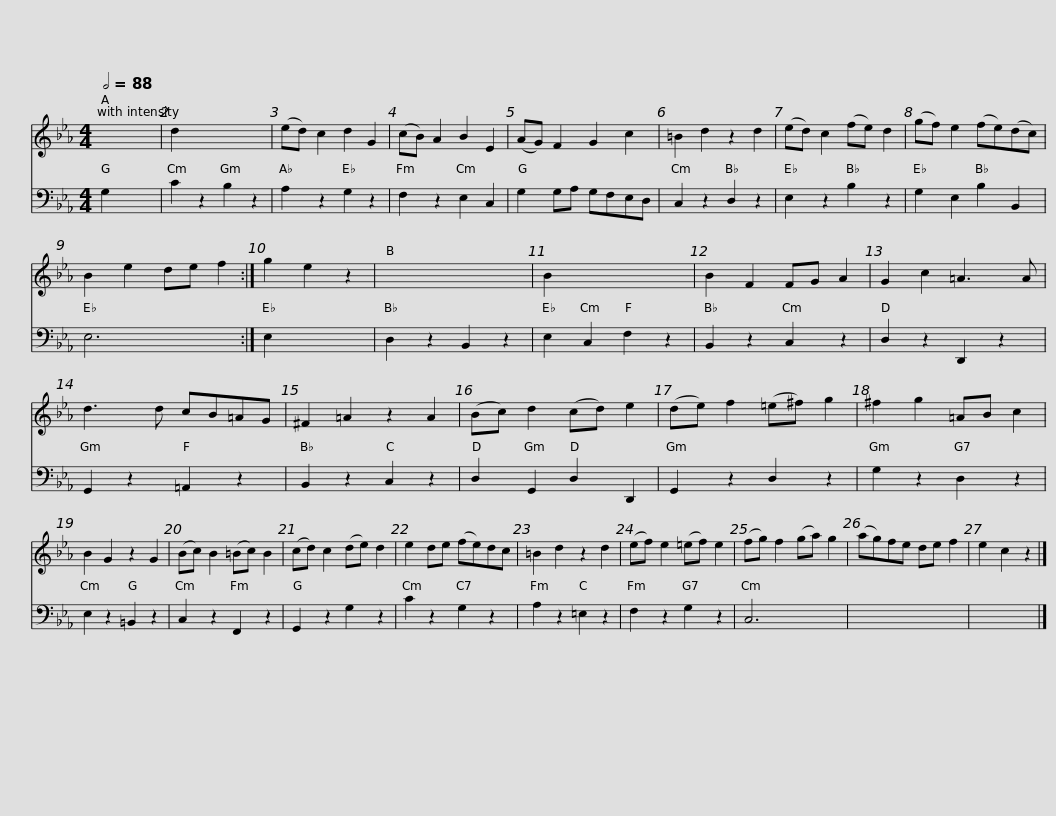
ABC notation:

X:1
%%score 1 2
L:1/8
Q:1/2=88
M:4/4
I:linebreak $
K:Cmin
V:1 treble
V:2 bass
V:1
 x8 | d2 x6 | (ed) c2 d2 G2 | (cB) A2 B2 E2 | (AG) F2 G2 c2 | %5
 =B2 d2 z2 d2 | (ed) c2 (fe) d2 |$ (gf) e2 (fe)(dc) | B2 e2 de f2 :| g2 e2 z2 | %10
 x8 | B2 x6 | B2 F2 FG A2 | G2 c2 =A3 A |$ d3 d cB=AG | %15
 ^F2 =A2 z2 A2 | (Bc) d2 (cd) e2 | (de) f2 (=e^f) g2 | ^f2 g2 =AB c2 | B2 G2 z2 G2 |$ %20
 (Bc) B2 (=Bc) B2 | (cd) c2 (de) d2 | e2 de (fe)dc | =B2 d2 z2 d2 | (ef) e2 (=ef) e2 | %25
 (fg) f2 (ga) g2 |$ (ag)fe de f2 | e2 c2 z2 |] %28
V:2
 G,2 x6 | C2 z2 B,2 z2 | A,2 z2 G,2 z2 | F,2 z2 E,2 C,2 | G,2 G,A, G,F,E,D, | %5
 C,2 z2 D,2 z2 | E,2 z2 B,2 z2 |$ G,2 E,2 B,2 B,,2 | E,6 x2 :| E,2 x4 | %10
 D,2 z2 B,,2 z2 | E,2 C,2 F,2 z2 | B,,2 z2 C,2 z2 | D,2 z2 D,,2 z2 |$ G,,2 z2 =A,,2 z2 | %15
 B,,2 z2 C,2 z2 | D,2 G,,2 D,2 D,,2 | G,,2 z2 D,2 z2 | G,2 z2 D,2 z2 | E,2 z2 =B,,2 z2 |$ %20
 C,2 z2 F,,2 z2 | G,,2 z2 G,2 z2 | C2 z2 G,2 z2 | A,2 z2 =E,2 z2 | F,2 z2 G,2 z2 | %25
 C,6 x2 |$ x8 | x6 |] %28
